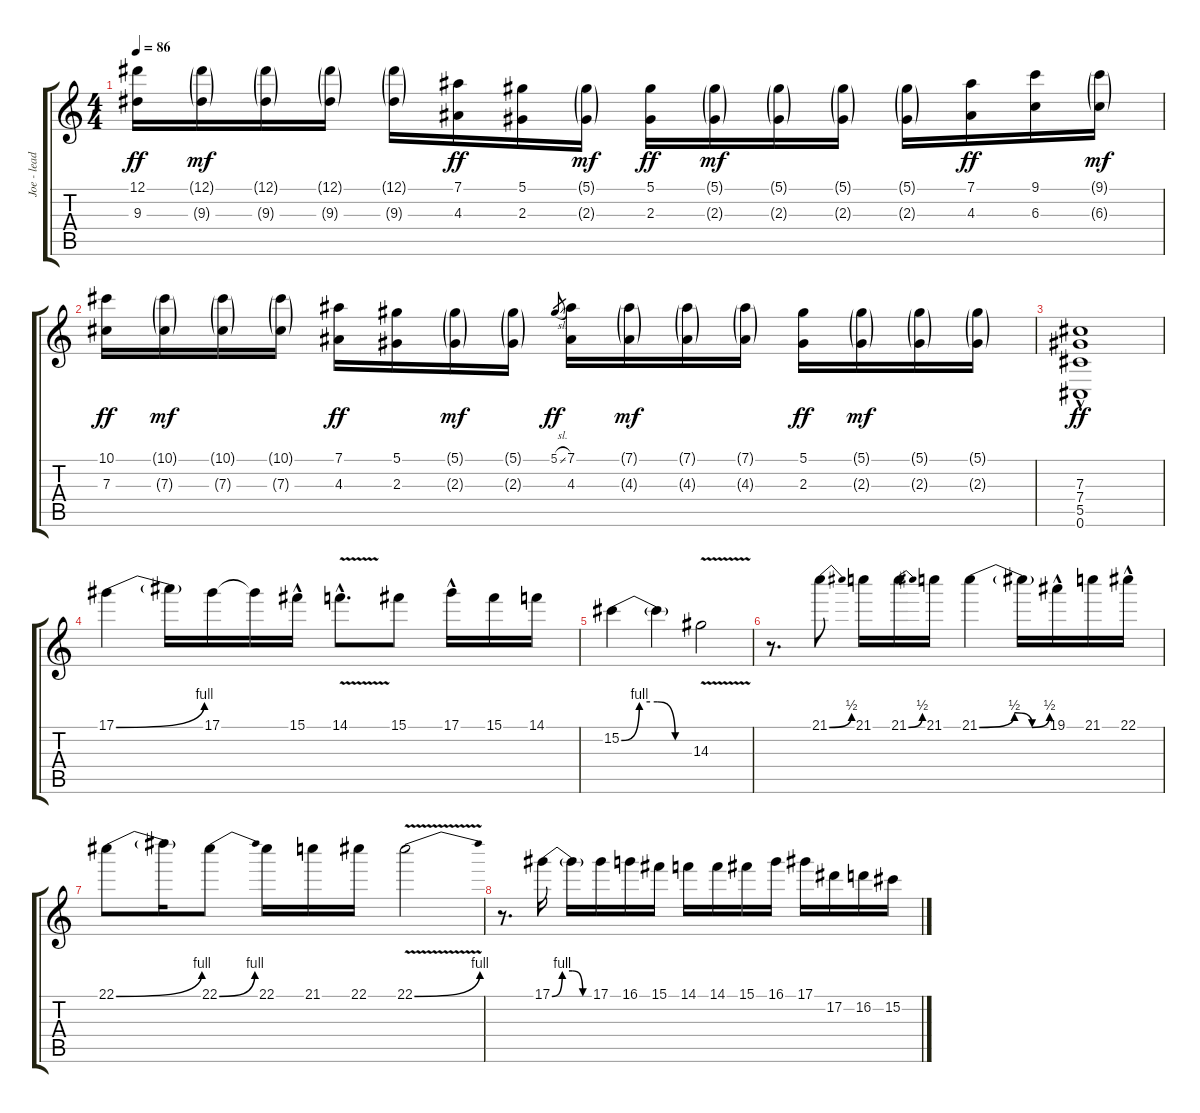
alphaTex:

\track ("Joe - lead guitar" "Joe - lead") {instrument distortionguitar}
\staff {score tabs}
\tuning (Eb4 Bb3 Gb3 Db3 Ab2 Db2) {hide}
\ts (4 4)
\tempo 86
\clef g2
\ks c
(12.1 9.3).16{dy ff} (12.1{g} 9.3{g}).16{dy mf} (12.1{g} 9.3{g}).16 (12.1{g} 9.3{g}).16 (12.1{g} 9.3{g}).16 (7.1 4.3).16{dy ff} (5.1 2.3).16 (5.1{g} 2.3{g}).16{dy mf} (5.1 2.3).16{dy ff} (5.1{g} 2.3{g}).16{dy mf} (5.1{g} 2.3{g}).16 (5.1{g} 2.3{g}).16 (5.1{g} 2.3{g}).16 (7.1 4.3).16{dy ff} (9.1 6.3).16 (9.1{g} 6.3{g}).16{dy mf} |
(10.1 7.3).16{dy ff} (10.1{g} 7.3{g}).16{dy mf} (10.1{g} 7.3{g}).16 (10.1{g} 7.3{g}).16 (7.1 4.3).16{dy ff} (5.1 2.3).16 (5.1{g} 2.3{g}).16{dy mf} (5.1{g} 2.3{g}).16 5.1{sl}.8{gr dy ff} (7.1 4.3).16 (7.1{g} 4.3{g}).16{dy mf} (7.1{g} 4.3{g}).16 (7.1{g} 4.3{g}).16 (5.1 2.3).16{dy ff} (5.1{g} 2.3{g}).16{dy mf} (5.1{g} 2.3{g}).16 (5.1{g} 2.3{g}).16 |
(7.3 7.4{hac} 5.5 0.6).1{dy ff} |
17.1{be (bend 0 0 60 4)}.4 17.1{t}.16 17.1.16 17.1{t}.16 15.1{hac}.16 14.1{v hac}.8{d} 15.1.8 17.1{hac}.16 15.1.16 14.1.16 |
15.2{be (custom 0 0 15 4 30 4 45 0 60 0)}.4 15.2{t}.4 14.3{v}.2 |
r.8{d} 21.1{be (bend 0 0 60 2)}.8 21.1.16 21.1{be (bend 0 0 60 2)}.16 21.1.16 21.1{be (custom 0 0 30 2 45 0 60 2)}.4 21.1{t}.16 19.1{hac}.16 21.1.16 22.1{hac}.16 |
22.1{be (bend 0 0 60 4)}.8 22.1{t}.16 22.1{be (bend 0 0 60 4)}.8 22.1.16 21.1.16 22.1.16 22.1{be (bend 0 0 60 4) v}.2 |
r.8{d} 17.1{be (custom 0 0 15 4 30 4 45 0 60 0)}.16 17.1{t}.16 17.1.16 16.1.16 15.1.16 14.1.16 14.1.16 15.1.16 16.1.16 17.1.16 17.2.16 16.2.16 15.2.16
